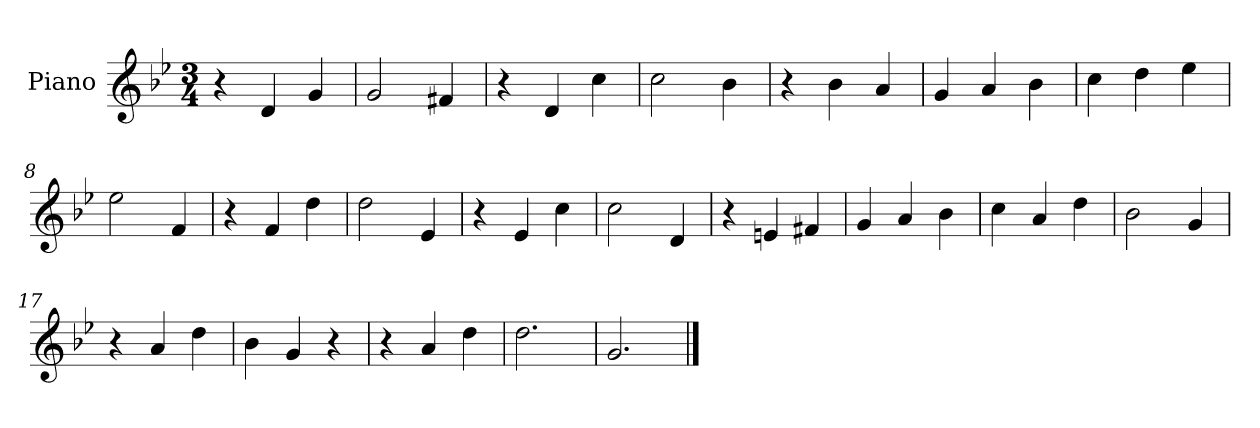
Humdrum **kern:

**kern
*part1
*staff1
*I"Piano
*I'Pno
*clefG2
*k[b-e-]
*g:
*M3/4
=1
4r
4d/
4g/
=2
2g/
4f#X/
=3
4r
4d/
4cc\
=4
2cc\
4b-\
=5
4r
4b-\
4a/
=6
4g/
4a/
4b-\
=7
4cc\
4dd\
4ee-\
=8
2ee-\
4f/
=9
4r
4f/
4dd\
=10
2dd\
4e-/
=11
4r
4e-/
4cc\
=12
2cc\
4d/
=13
4r
4en/
4f#X/
=14
4g/
4a/
4b-\
=15
4cc\
4a/
4dd\
=16
2b-\
4g/
=17
4r
4a/
4dd\
=18
4b-\
4g/
4r
=19
4r
4a/
4dd\
=20
2.dd\
=21
2.g/
==
*-
